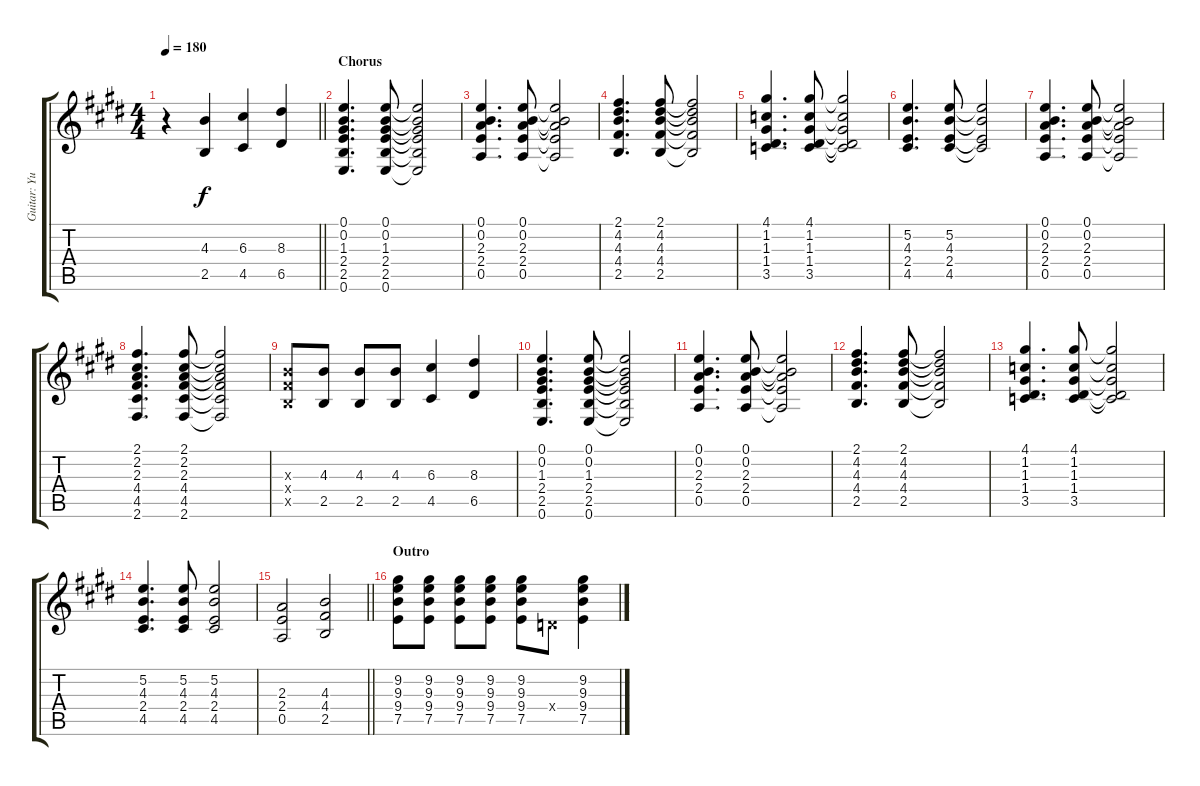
\track ("Guitar: Yui Hirasawa" "Guitar: Yu") {instrument distortionguitar}
\staff {score tabs}
\tuning (E4 B3 G3 D3 A2 E2) {hide}
\ts (4 4)
\tempo 180
\clef g2
\barLineRight lightlight
\ks e
r.4{dy f} (4.3 2.5).4 (6.3 4.5).4 (8.3 6.5).4 |
\section ("" "Chorus")
(0.1 0.2 1.3 2.4 2.5 0.6).4{d} (0.1 0.2 1.3 2.4 2.5 0.6).8 (0.1{t} 0.2{t} 1.3{t} 2.4{t} 2.5{t} 0.6{t}).2 |
(0.1 0.2 2.3 2.4 0.5).4{d} (0.1 0.2 2.3 2.4 0.5).8 (0.1{t} 0.2{t} 2.3{t} 2.4{t} 0.5{t}).2 |
(2.1 4.2 4.3 4.4 2.5).4{d} (2.1 4.2 4.3 4.4 2.5).8 (2.1{t} 4.2{t} 4.3{t} 4.4{t} 2.5{t}).2 |
(4.1 1.2 1.3 1.4 3.5).4{d} (4.1 1.2 1.3 1.4 3.5).8 (4.1{t} 1.2{t} 1.3{t} 1.4{t} 3.5{t}).2 |
(5.2 4.3 2.4 4.5).4{d} (5.2 4.3 2.4 4.5).8 (5.2{t} 4.3{t} 2.4{t} 4.5{t}).2 |
(0.1 0.2 2.3 2.4 0.5).4{d} (0.1 0.2 2.3 2.4 0.5).8 (0.1{t} 0.2{t} 2.3{t} 2.4{t} 0.5{t}).2 |
(2.1 2.2 2.3 4.4 4.5 2.6).4{d} (2.1 2.2 2.3 4.4 4.5 2.6).8 (2.1{t} 2.2{t} 2.3{t} 4.4{t} 4.5{t} 2.6{t}).2 |
(4.3{x} 4.4{x} 2.5{x}).8 (4.3 2.5).8 (4.3 2.5).8 (4.3 2.5).8 (6.3 4.5).4 (8.3 6.5).4 |
(0.1 0.2 1.3 2.4 2.5 0.6).4{d} (0.1 0.2 1.3 2.4 2.5 0.6).8 (0.1{t} 0.2{t} 1.3{t} 2.4{t} 2.5{t} 0.6{t}).2 |
(0.1 0.2 2.3 2.4 0.5).4{d} (0.1 0.2 2.3 2.4 0.5).8 (0.1{t} 0.2{t} 2.3{t} 2.4{t} 0.5{t}).2 |
(2.1 4.2 4.3 4.4 2.5).4{d} (2.1 4.2 4.3 4.4 2.5).8 (2.1{t} 4.2{t} 4.3{t} 4.4{t} 2.5{t}).2 |
(4.1 1.2 1.3 1.4 3.5).4{d} (4.1 1.2 1.3 1.4 3.5).8 (4.1{t} 1.2{t} 1.3{t} 1.4{t} 3.5{t}).2 |
(5.2 4.3 2.4 4.5).4{d} (5.2 4.3 2.4 4.5).8 (5.2 4.3 2.4 4.5).2 |
\barLineRight lightlight
(2.3 2.4 0.5).2 (4.3 4.4 2.5).2 |
\section ("" "Outro")
(9.2 9.3 9.4 7.5).8 (9.2 9.3 9.4 7.5).8 (9.2 9.3 9.4 7.5).8 (9.2 9.3 9.4 7.5).8 (9.2 9.3 9.4 7.5).8 0.4{x}.8 (9.2 9.3 9.4 7.5).4
